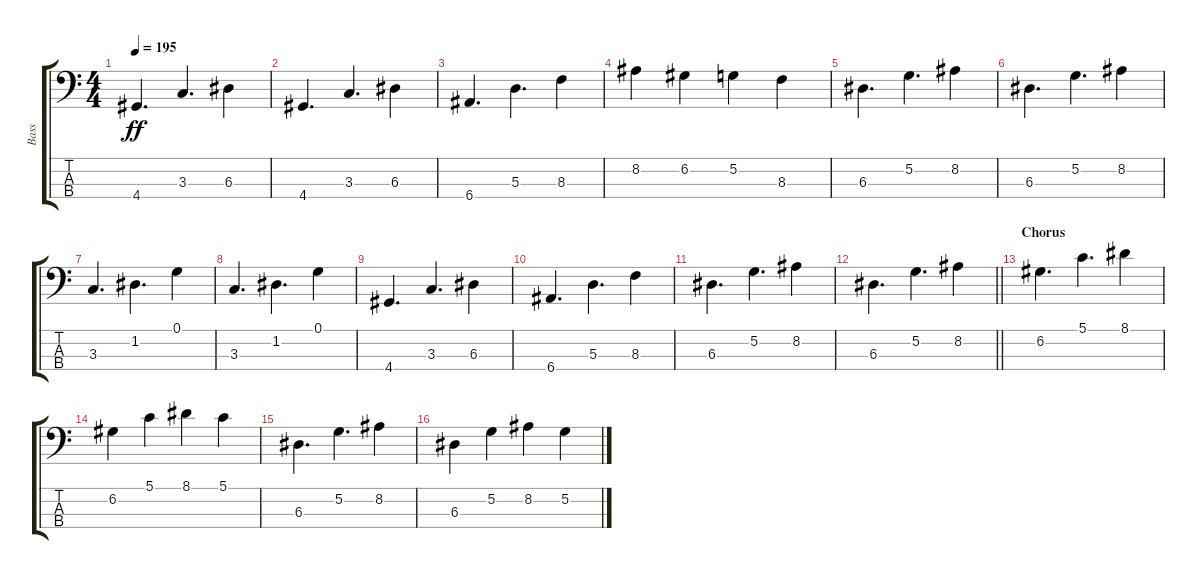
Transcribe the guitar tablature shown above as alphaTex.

\track ("Bass" "Bass") {instrument electricbassfinger}
\staff {score tabs}
\tuning (G2 D2 A1 E1) {hide}
\ts (4 4)
\tempo 195
\clef f4
\ks c
4.4.4{d dy ff} 3.3.4{d} 6.3.4 |
4.4.4{d} 3.3.4{d} 6.3.4 |
6.4.4{d} 5.3.4{d} 8.3.4 |
8.2.4 6.2.4 5.2.4 8.3.4 |
6.3.4{d} 5.2.4{d} 8.2.4 |
6.3.4{d} 5.2.4{d} 8.2.4 |
3.3.4{d} 1.2.4{d} 0.1.4 |
3.3.4{d} 1.2.4{d} 0.1.4 |
4.4.4{d} 3.3.4{d} 6.3.4 |
6.4.4{d} 5.3.4{d} 8.3.4 |
6.3.4{d} 5.2.4{d} 8.2.4 |
\barLineRight lightlight
6.3.4{d} 5.2.4{d} 8.2.4 |
\section ("" "Chorus")
6.2.4{d} 5.1.4{d} 8.1.4 |
6.2.4 5.1.4 8.1.4 5.1.4 |
6.3.4{d} 5.2.4{d} 8.2.4 |
6.3.4 5.2.4 8.2.4 5.2.4
